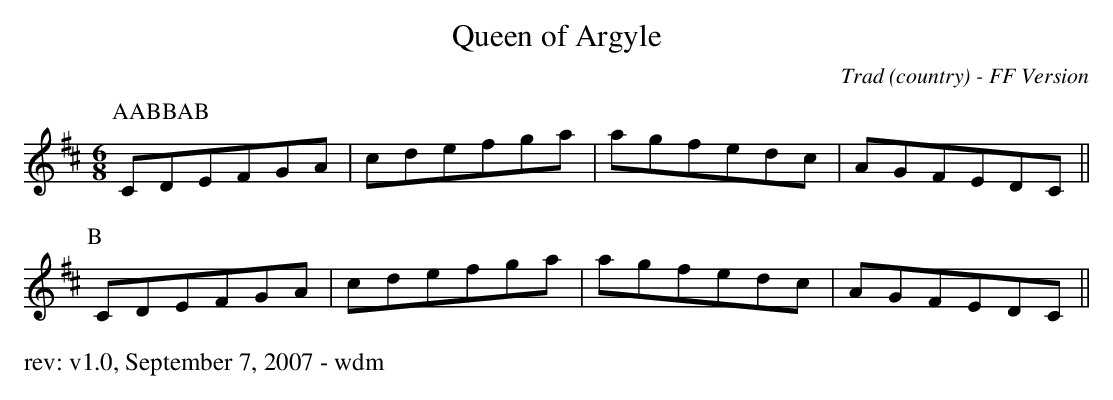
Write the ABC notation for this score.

X:1
T: Queen of Argyle
O: Trad (country) - FF Version
M: 6/8
K: Dmaj
P: AABBAB
P:A
CDEFGA|cdefga|agfedc|AGFEDC||
P:B
CDEFGA|cdefga|agfedc|AGFEDC||
